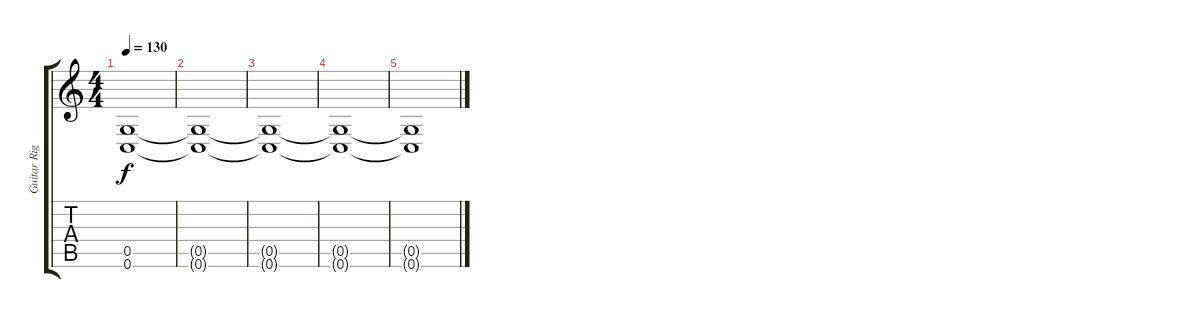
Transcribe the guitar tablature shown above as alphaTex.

\track ("Guitar Right" "Guitar Rig") {instrument distortionguitar}
\staff {score tabs}
\tuning (D4 A3 F3 C3 G2 C2) {hide}
\ts (4 4)
\tempo 130
\clef g2
\ks c
(0.5{t} 0.6{t}).1{dy f} |
(0.5{t} 0.6{t}).1 |
(0.5{t} 0.6{t}).1 |
(0.5{t} 0.6{t}).1{volume 0} |
(0.5{t} 0.6{t}).1
